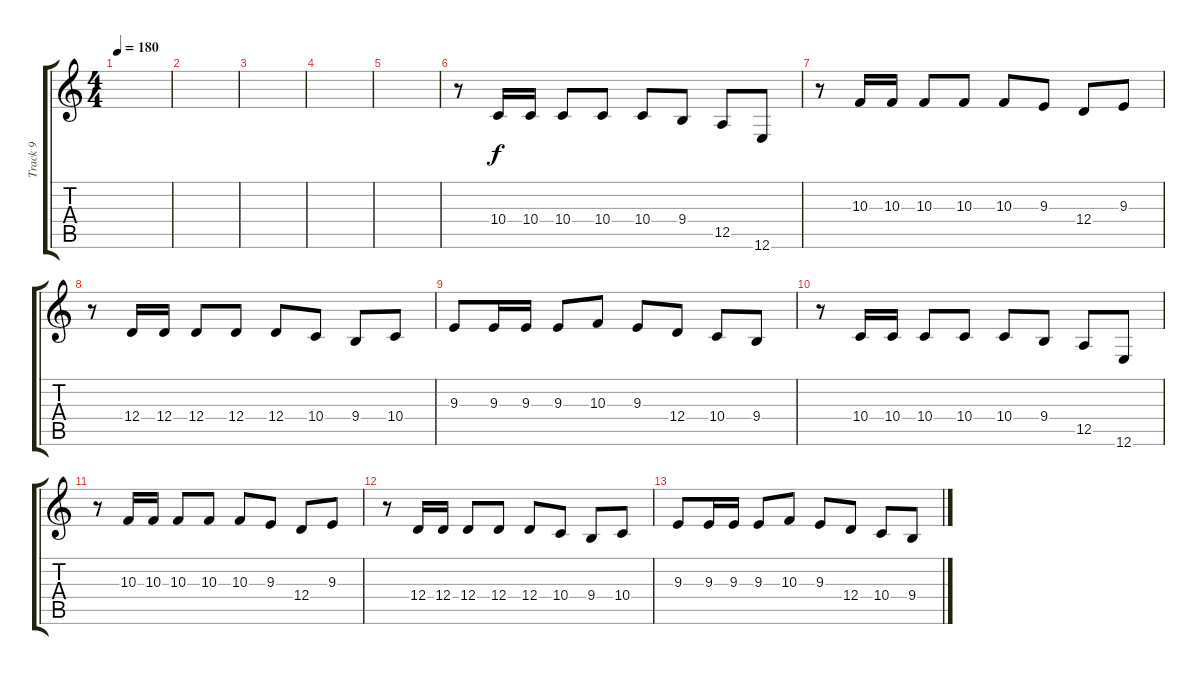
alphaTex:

\track ("Track 9" "Track 9") {instrument tenorsax}
\staff {score tabs}
\tuning (E4 B3 G3 D3 A2 E2) {hide}
\ts (4 4)
\tempo 180
\clef g2
\ks c
|
|
|
|
|
r.8 10.4.16 10.4.16 10.4.8 10.4.8 10.4.8 9.4.8 12.5.8 12.6.8 |
r.8 10.3.16 10.3.16 10.3.8 10.3.8 10.3.8 9.3.8 12.4.8 9.3.8 |
r.8 12.4.16 12.4.16 12.4.8 12.4.8 12.4.8 10.4.8 9.4.8 10.4.8 |
9.3.8 9.3.16 9.3.16 9.3.8 10.3.8 9.3.8 12.4.8 10.4.8 9.4.8 |
r.8 10.4.16 10.4.16 10.4.8 10.4.8 10.4.8 9.4.8 12.5.8 12.6.8 |
r.8 10.3.16 10.3.16 10.3.8 10.3.8 10.3.8 9.3.8 12.4.8 9.3.8 |
r.8 12.4.16 12.4.16 12.4.8 12.4.8 12.4.8 10.4.8 9.4.8 10.4.8 |
9.3.8 9.3.16 9.3.16 9.3.8 10.3.8 9.3.8 12.4.8 10.4.8 9.4.8
